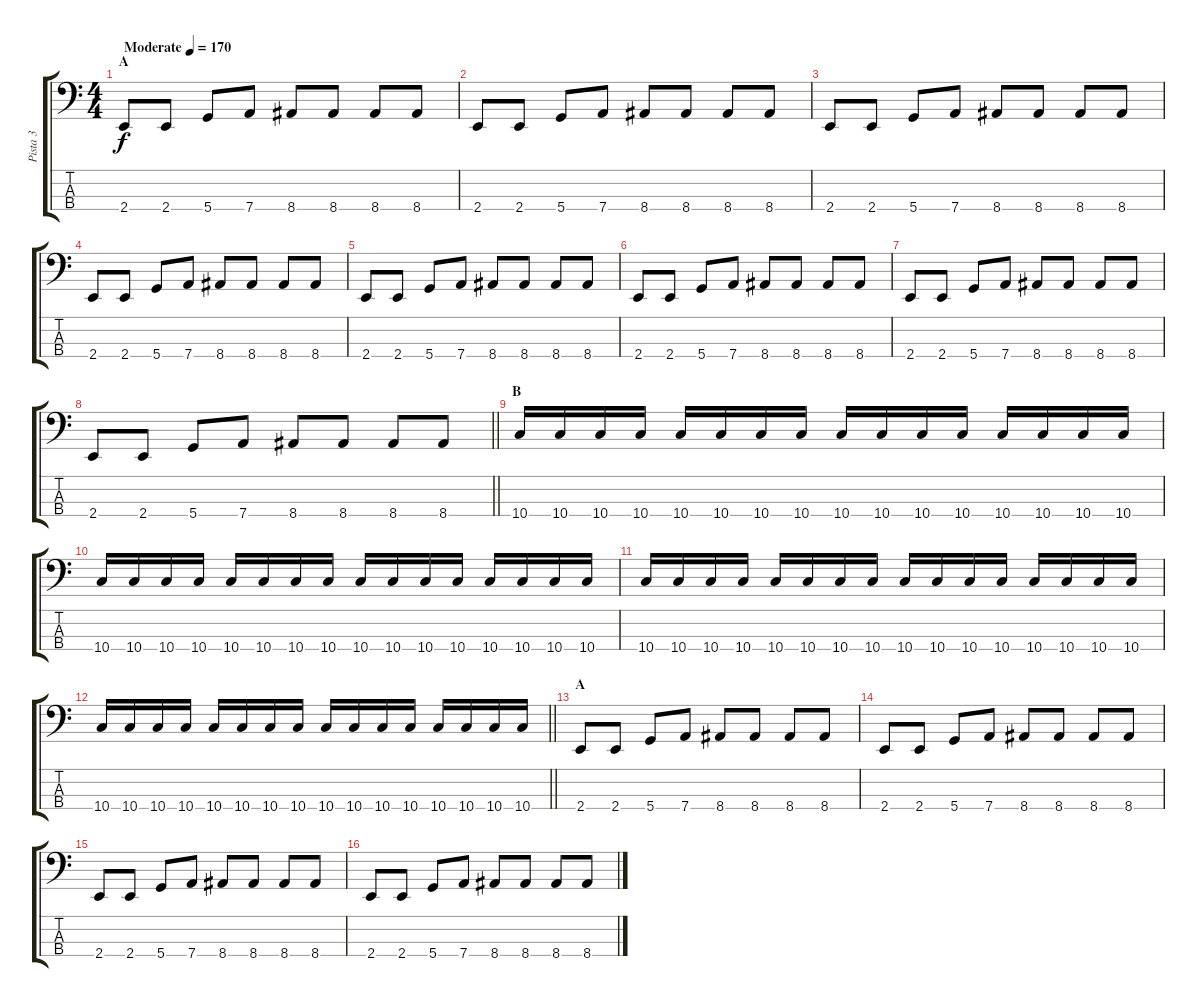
\track ("Pista 3" "Pista 3") {instrument electricbassfinger}
\staff {score tabs}
\tuning (F2 C2 G1 D1) {hide}
\ts (4 4)
\section ("" "A")
\tempo (170 "Moderate")
\clef f4
\ks c
2.4.8{dy f instrument electricbassfinger} 2.4.8 5.4.8 7.4.8 8.4.8 8.4.8 8.4.8 8.4.8 |
2.4.8 2.4.8 5.4.8 7.4.8 8.4.8 8.4.8 8.4.8 8.4.8 |
2.4.8 2.4.8 5.4.8 7.4.8 8.4.8 8.4.8 8.4.8 8.4.8 |
2.4.8 2.4.8 5.4.8 7.4.8 8.4.8 8.4.8 8.4.8 8.4.8 |
2.4.8 2.4.8 5.4.8 7.4.8 8.4.8 8.4.8 8.4.8 8.4.8 |
2.4.8 2.4.8 5.4.8 7.4.8 8.4.8 8.4.8 8.4.8 8.4.8 |
2.4.8 2.4.8 5.4.8 7.4.8 8.4.8 8.4.8 8.4.8 8.4.8 |
\barLineRight lightlight
2.4.8 2.4.8 5.4.8 7.4.8 8.4.8 8.4.8 8.4.8 8.4.8 |
\section ("" "B")
10.4.16 10.4.16 10.4.16 10.4.16 10.4.16 10.4.16 10.4.16 10.4.16 10.4.16 10.4.16 10.4.16 10.4.16 10.4.16 10.4.16 10.4.16 10.4.16 |
10.4.16 10.4.16 10.4.16 10.4.16 10.4.16 10.4.16 10.4.16 10.4.16 10.4.16 10.4.16 10.4.16 10.4.16 10.4.16 10.4.16 10.4.16 10.4.16 |
10.4.16 10.4.16 10.4.16 10.4.16 10.4.16 10.4.16 10.4.16 10.4.16 10.4.16 10.4.16 10.4.16 10.4.16 10.4.16 10.4.16 10.4.16 10.4.16 |
\barLineRight lightlight
10.4.16 10.4.16 10.4.16 10.4.16 10.4.16 10.4.16 10.4.16 10.4.16 10.4.16 10.4.16 10.4.16 10.4.16 10.4.16 10.4.16 10.4.16 10.4.16 |
\section ("" "A")
2.4.8 2.4.8 5.4.8 7.4.8 8.4.8 8.4.8 8.4.8 8.4.8 |
2.4.8 2.4.8 5.4.8 7.4.8 8.4.8 8.4.8 8.4.8 8.4.8 |
2.4.8 2.4.8 5.4.8 7.4.8 8.4.8 8.4.8 8.4.8 8.4.8 |
2.4.8 2.4.8 5.4.8 7.4.8 8.4.8 8.4.8 8.4.8 8.4.8
